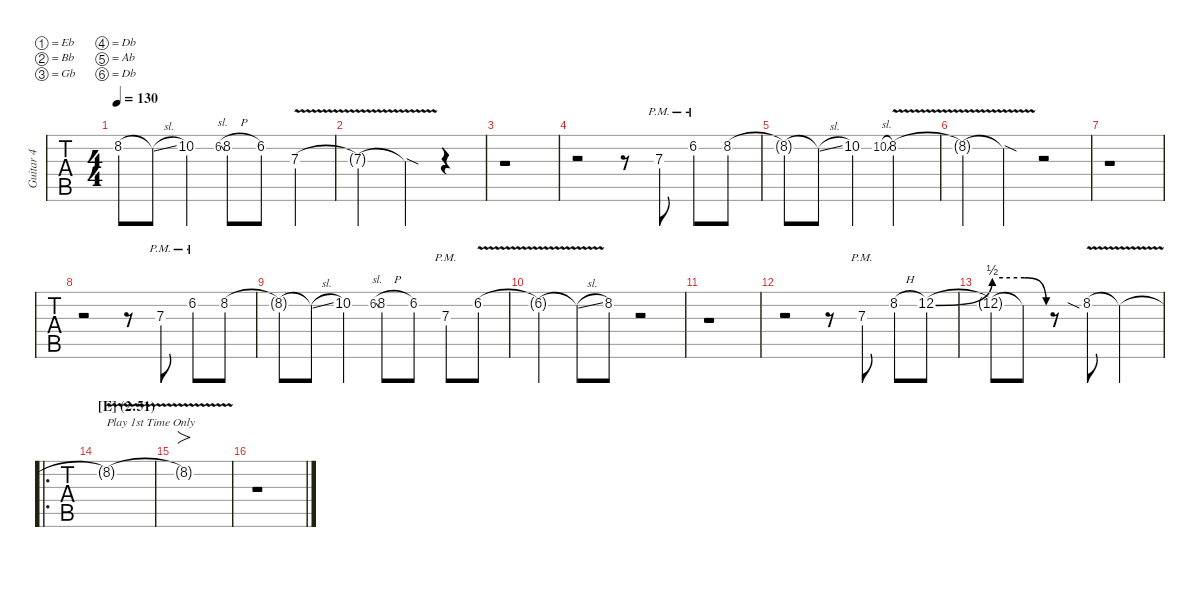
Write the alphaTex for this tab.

\defaultSystemsLayout 4
\hideDynamics
\bracketExtendMode nobrackets
\multiTrackTrackNamePolicy allsystems
\firstSystemTrackNameMode fullname
\otherSystemsTrackNameMode fullname
\otherSystemsTrackNameOrientation horizontal
\track ("Guitar 4" "Guitar 4") {instrument overdrivenguitar}
\staff {tabs}
\tuning (Eb4 Bb3 Gb3 Db3 Ab2 Db2)
\ts (4 4)
\scale
0.978438
\tempo 130
\accidentals auto
\clef g2
\ottava regular
\simile none
\ks aminor
8.2{t acc x}.8{dy mf} 8.2{sl t acc x}.8 10.2{st acc x}.4 6.2{sl acc #}.8{gr} 8.2{h acc x}.8 6.2{acc #}.8 7.3{v acc x}.4 |
\scale
1.06468 7.3{v t acc x}.2 7.3{sod t acc x}.4 r.4 |
\scale
0.978438 r.1 |
\scale
0.978438 r.2 r.8 7.3{pm acc x}.8 6.2{pm acc #}.8 8.2{acc x}.8 |
\scale
0.978438 8.2{t acc x}.8 8.2{sl t acc x}.8 10.2{st acc x}.4 10.2{sl acc x}.8{gr} 8.2{v acc x}.2 |
\scale
1.06468 8.2{v t acc x}.4 8.2{sod t acc x}.4 r.2 |
\scale
0.978438 r.1 |
\scale
0.978438 r.2 r.8 7.3{pm acc x}.8 6.2{pm acc #}.8 8.2{acc x}.8 |
\scale
0.978438 8.2{t acc x}.8 8.2{sl t acc x}.8 10.2{st acc x}.4 6.2{sl acc #}.8{gr} 8.2{h acc x}.8 6.2{acc #}.8 7.3{pm acc x}.8 6.2{v acc #}.8 |
\scale
1.06085 6.2{v t acc #}.4 6.2{sl t acc #}.8 8.2{acc x}.8 r.2 |
\scale
0.974603 r.1 |
\scale
0.9906 r.2 r.8 7.3{pm acc x}.8 8.2{h acc x}.8 12.2{be (bend 0 0 31.2 2) acc x}.8 |
\scale
0.973948 12.2{be (hold 0 2 60 2) t}.8 12.2{be (release 20.4 2 44.4 0) t}.8 r.8 8.2{v sia acc x}.8 8.2{v t acc x}.2 |
\ro
\section ("E" "(2:51)")
\scale
1.07775 8.2{v t acc x}.1{txt "Play 1st Time Only"} |
\scale
0.960712 8.2{v t acc x}.1{fo} |
\scale
0.987375 r.1
